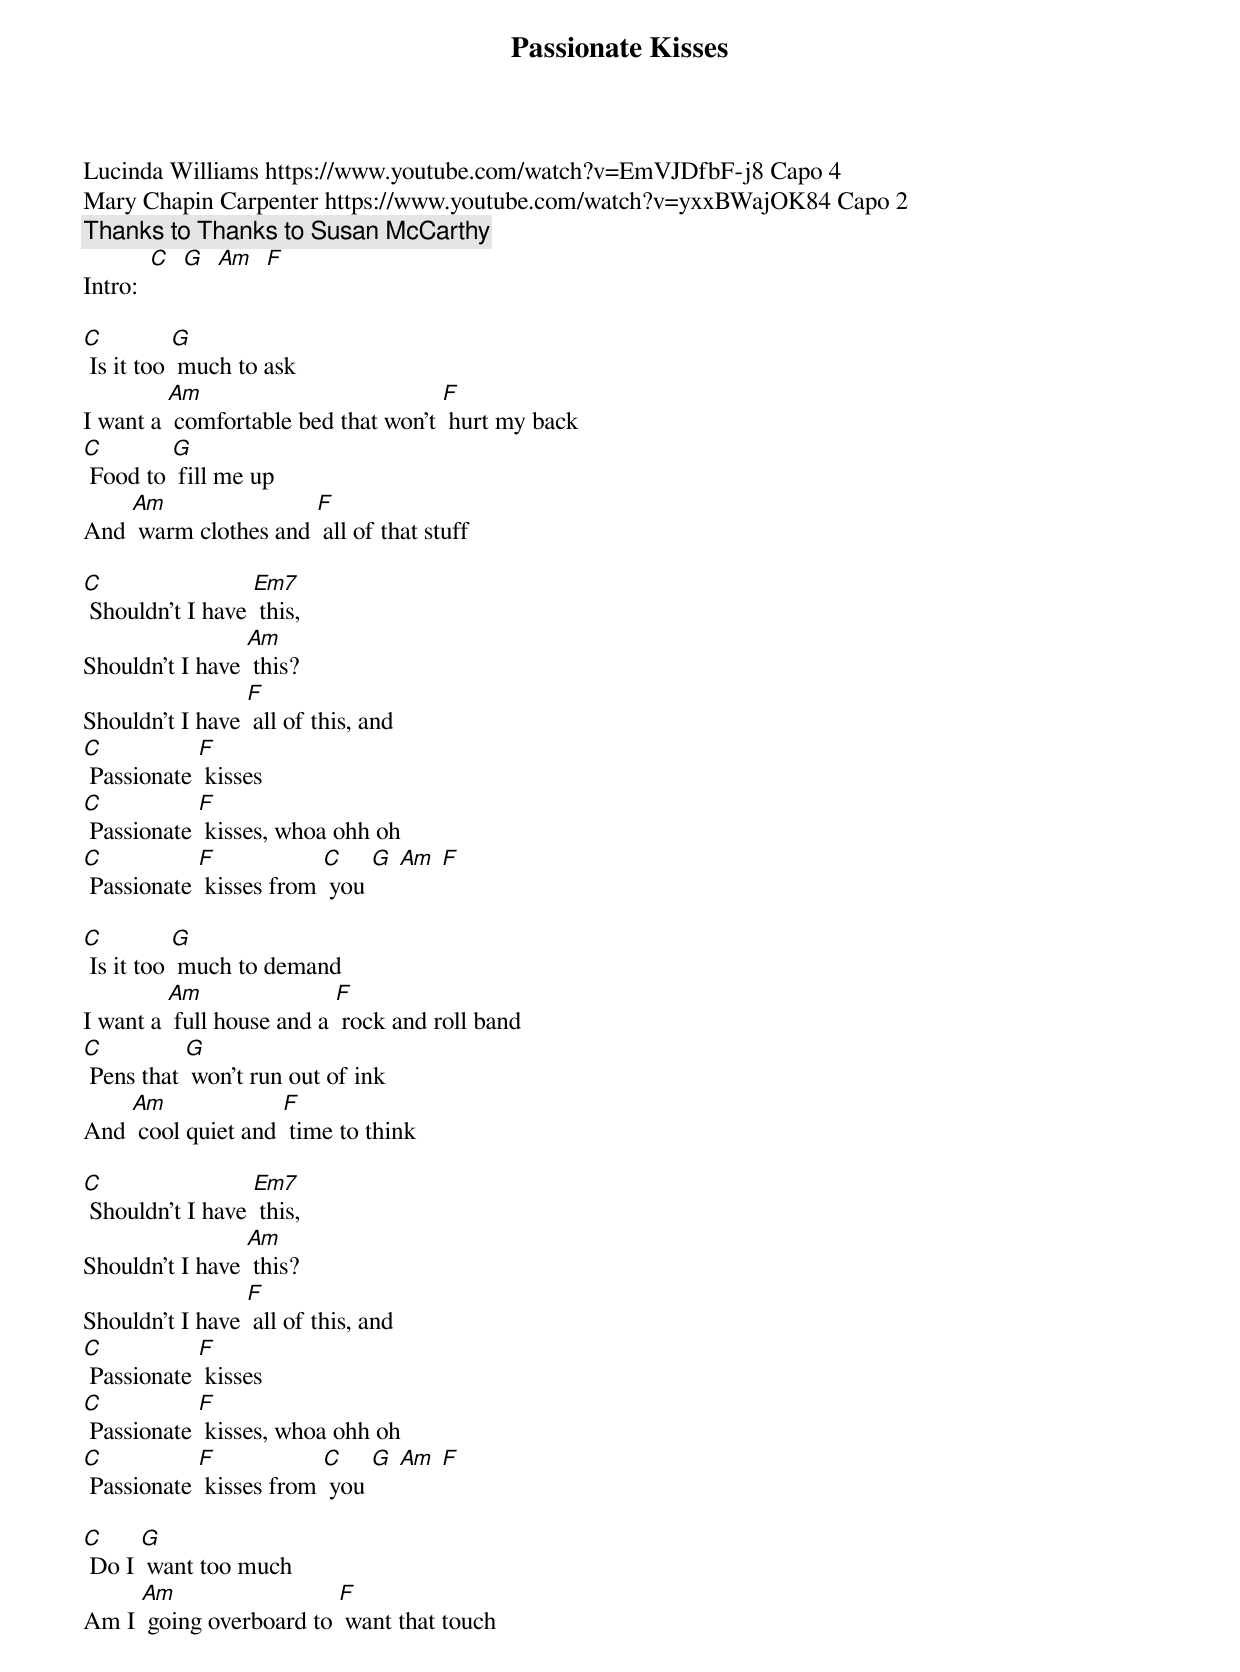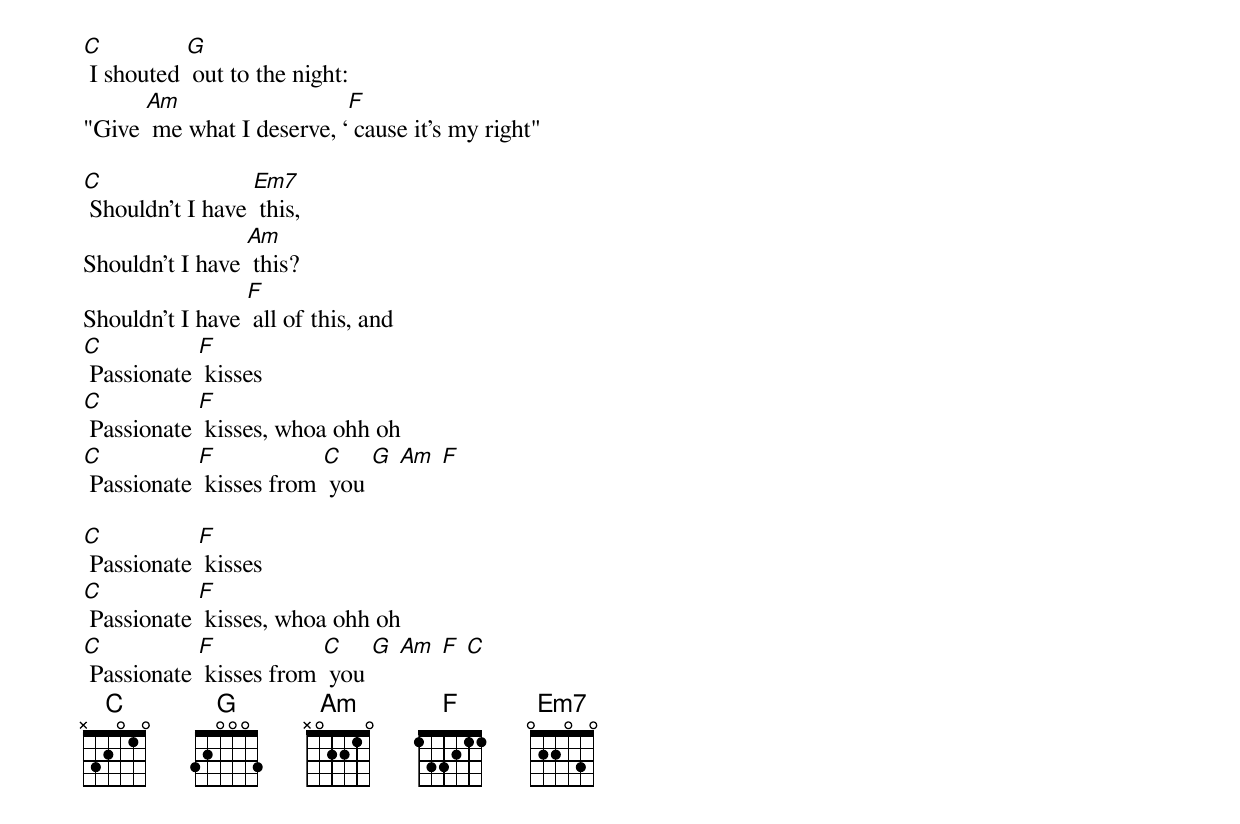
{title: Passionate Kisses }
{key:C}
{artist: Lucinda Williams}
Lucinda Williams https://www.youtube.com/watch?v=EmVJDfbF-j8 Capo 4
Mary Chapin Carpenter https://www.youtube.com/watch?v=yxxBWajOK84 Capo 2
{c: Thanks to Thanks to Susan McCarthy}
Intro:  [C]  [G]  [Am]  [F]

[C] Is it too [G] much to ask
I want a [Am] comfortable bed that won’t [F] hurt my back
[C] Food to [G] fill me up
And [Am] warm clothes and [F] all of that stuff

[C] Shouldn’t I have [Em7] this,
Shouldn’t I have [Am] this?
Shouldn’t I have [F] all of this, and
[C] Passionate [F] kisses
[C] Passionate [F] kisses, whoa ohh oh
[C] Passionate [F] kisses from [C] you [G] [Am] [F]

[C] Is it too [G] much to demand
I want a [Am] full house and a [F] rock and roll band
[C] Pens that [G] won’t run out of ink
And [Am] cool quiet and [F] time to think

[C] Shouldn’t I have [Em7] this,
Shouldn’t I have [Am] this?
Shouldn’t I have [F] all of this, and
[C] Passionate [F] kisses
[C] Passionate [F] kisses, whoa ohh oh
[C] Passionate [F] kisses from [C] you [G] [Am] [F]

[C] Do I [G] want too much
Am I [Am] going overboard to [F] want that touch
[C] I shouted [G] out to the night:
"Give [Am] me what I deserve, ‘[F] cause it’s my right"

[C] Shouldn’t I have [Em7] this,
Shouldn’t I have [Am] this?
Shouldn’t I have [F] all of this, and
[C] Passionate [F] kisses
[C] Passionate [F] kisses, whoa ohh oh
[C] Passionate [F] kisses from [C] you [G] [Am] [F]

[C] Passionate [F] kisses
[C] Passionate [F] kisses, whoa ohh oh
[C] Passionate [F] kisses from [C] you [G] [Am] [F] [C]
